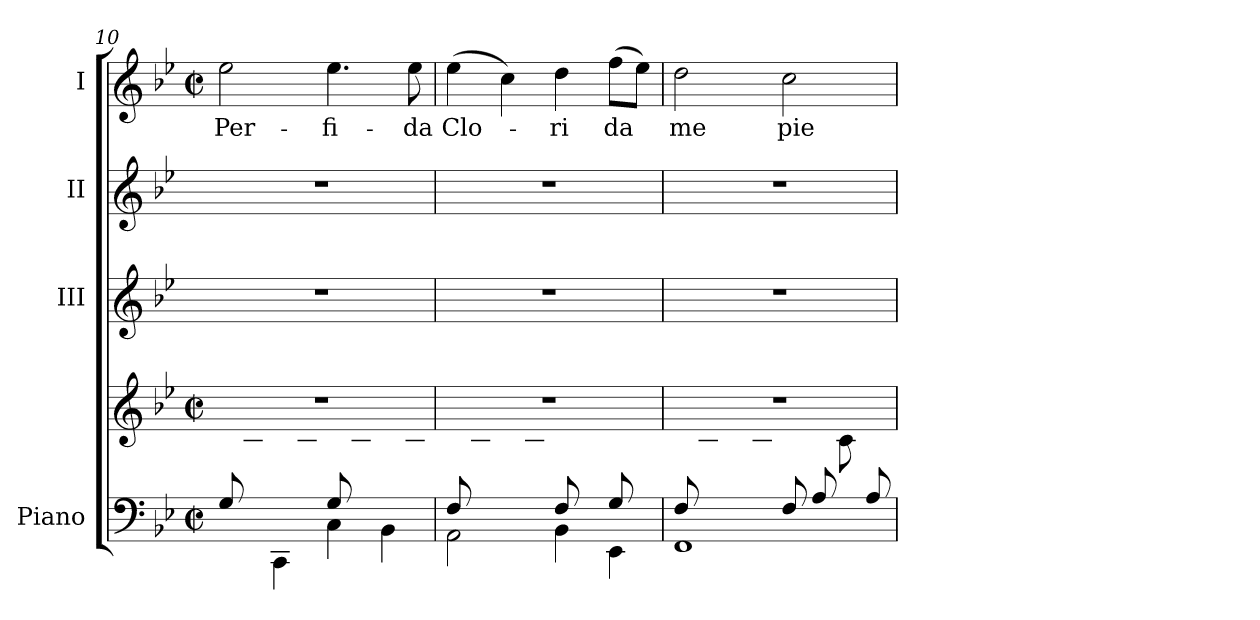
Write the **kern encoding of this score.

**kern	**kern	**kern	**kern	**kern	**text
*part4	*part4	*part3	*part2	*part1	*part1
*staff5	*staff4	*staff3	*staff2	*staff1	*staff1
*I"Piano	*	*I"III	*I"II	*I"I	*
*	*	*I'III	*I'II	*I'I	*
*clefF4	*clefG2	*clefG2	*clefG2	*clefG2	*
*k[b-e-]	*k[b-e-]	*k[b-e-]	*k[b-e-]	*k[b-e-]	*
*B-:	*B-:	*B-:	*B-:	*B-:	*
*M2/2	*M2/2	*	*	*M2/2	*
*met(c|)	*met(c|)	*	*	*met(c|)	*
=10	=10	=10	=10	=10	=10
*^	*^	*	*	*	*
!	!	!	!	!	!	!	!LO:LY:b
8G/L	4ryy	1r	8ryy	1r	1r	2ee-\	Per-
4.ryy	.	.	8c\	.	.	.	.
.	4CC\	.	8e-\	.	.	.	.
.	.	.	8c\J	.	.	.	.
!	!	!	!	!	!	!	!LO:LY:b
8G/L	4C\	.	8ryy	.	.	4.ee-\	-fi-
4.ryy	.	.	8c\	.	.	.	.
.	4BB-\	.	8e-\	.	.	.	.
!	!	!	!	!	!	!	!LO:LY:b
.	.	.	8c\J	.	.	8ee-\	-da
!!LO:LB:g=z
=11	=11	=11	=11	=11	=11	=11	=11
!	!	!	!	!	!	!	!LO:LY:b
2AA\	8F/L	1r	8ryy	1r	1r	(>4ee-\	Clo-
.	4.ryy	.	8c\	.	.	.	.
.	.	.	8e-\	.	.	4cc\)	.
.	.	.	8c\J	.	.	.	.
!	!	!	!	!	!	!	!LO:LY:b
4BB-\	8F/L	.	8ryy	.	.	4dd\	-ri
.	8ryy	.	8d\	.	.	.	.
!	!	!	!	!	!	!	!LO:LY:b
4EE-\	8G/	.	8ryy	.	.	(>8ff\L	da
.	8ryy	.	8e-\J	.	.	8ee-\J)	.
=12	=12	=12	=12	=12	=12	=12	=12
!	!	!	!	!	!	!	!LO:LY:b
1FF	8F/L	1r	8ryy	1r	1r	2dd\	me
.	4.ryy	.	8B-\	.	.	.	.
.	.	.	8d\	.	.	.	.
.	.	.	8B-\J	.	.	.	.
!	!	!	!	!	!	!	!LO:LY:b
.	8F/L	.	4ryy	.	.	2cc\	pie-
.	8A/	.	.	.	.	.	.
.	8ryy	.	8c\	.	.	.	.
.	8A/J	.	8ryy	.	.	.	.
*v	*v	*	*	*	*	*	*
*	*v	*v	*	*	*	*
=	=	=	=	=	=
*-	*-	*-	*-	*-	*-
